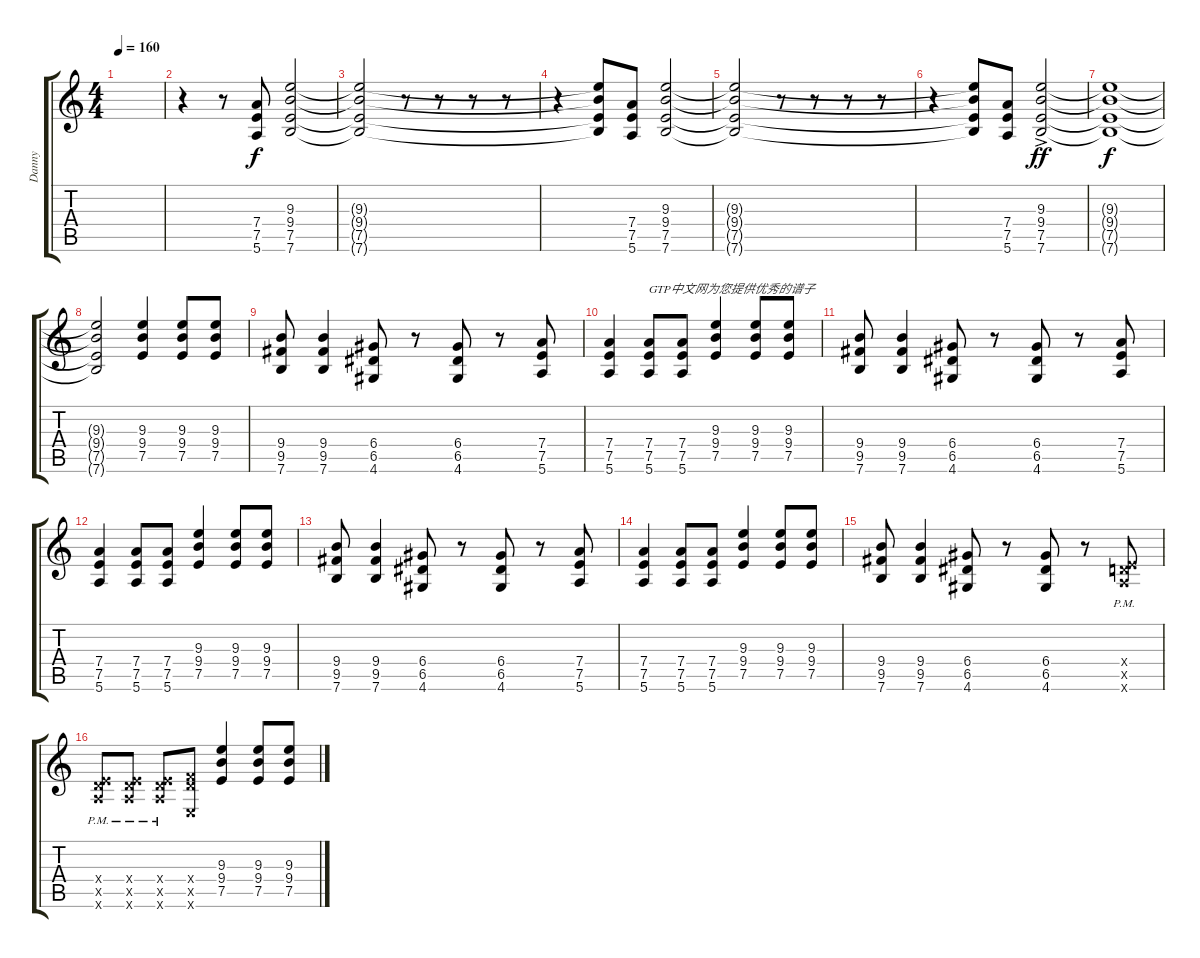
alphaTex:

\track ("Danny" "Danny") {instrument distortionguitar}
\staff {score tabs}
\tuning (E4 B3 G3 D3 A2 E2) {hide}
\ts (4 4)
\tempo 160
\clef g2
\ks c
|
r.4 r.8 (7.4 7.5 5.6).8 (9.3 9.4 7.5 7.6).2 |
(9.3{t} 9.4{t} 7.5{t} 7.6{t}).2 r.8 r.8 r.8 r.8 |
r.4 (9.3{t} 9.4{t} 7.5{t} 7.6{t}).8 (7.4 7.5 5.6).8 (9.3 9.4 7.5 7.6).2 |
(9.3{t} 9.4{t} 7.5{t} 7.6{t}).2 r.8 r.8 r.8 r.8 |
r.4 (9.3{t} 9.4{t} 7.5{t} 7.6{t}).8 (7.4 7.5 5.6).8 (9.3 9.4 7.5 7.6{ac}).2{dy ff} |
(9.3{t} 9.4{t} 7.5{t} 7.6{t}).1{dy f} |
(9.3{t} 9.4{t} 7.5{t} 7.6{t}).2 (9.3 9.4 7.5).4 (9.3 9.4 7.5).8 (9.3 9.4 7.5).8 |
(9.4 9.5 7.6).8 (9.4 9.5 7.6).4 (6.4 6.5 4.6).8 r.8 (6.4 6.5 4.6).8 r.8 (7.4 7.5 5.6).8 |
(7.4 7.5 5.6).4 (7.4 7.5 5.6).8{txt "GTP中文网为您提供优秀的谱子"} (7.4 7.5 5.6).8 (9.3 9.4 7.5).4 (9.3 9.4 7.5).8 (9.3 9.4 7.5).8 |
(9.4 9.5 7.6).8 (9.4 9.5 7.6).4 (6.4 6.5 4.6).8 r.8 (6.4 6.5 4.6).8 r.8 (7.4 7.5 5.6).8 |
(7.4 7.5 5.6).4 (7.4 7.5 5.6).8 (7.4 7.5 5.6).8 (9.3 9.4 7.5).4 (9.3 9.4 7.5).8 (9.3 9.4 7.5).8 |
(9.4 9.5 7.6).8 (9.4 9.5 7.6).4 (6.4 6.5 4.6).8 r.8 (6.4 6.5 4.6).8 r.8 (7.4 7.5 5.6).8 |
(7.4 7.5 5.6).4 (7.4 7.5 5.6).8 (7.4 7.5 5.6).8 (9.3 9.4 7.5).4 (9.3 9.4 7.5).8 (9.3 9.4 7.5).8 |
(9.4 9.5 7.6).8{txt " "} (9.4 9.5 7.6).4 (6.4 6.5 4.6).8 r.8 (6.4 6.5 4.6).8 r.8 (0.4{x} 7.5{pm x} 5.6{pm x}).8 |
(0.4{x} 7.5{pm x} 5.6{pm x}).8 (0.4{x} 7.5{pm x} 5.6{pm x}).8 (0.4{x} 7.5{pm x} 5.6{pm x}).8 (0.4{x} 8.5{x} 0.6{x}).8 (9.3 9.4 7.5).4 (9.3 9.4 7.5).8 (9.3 9.4 7.5).8
